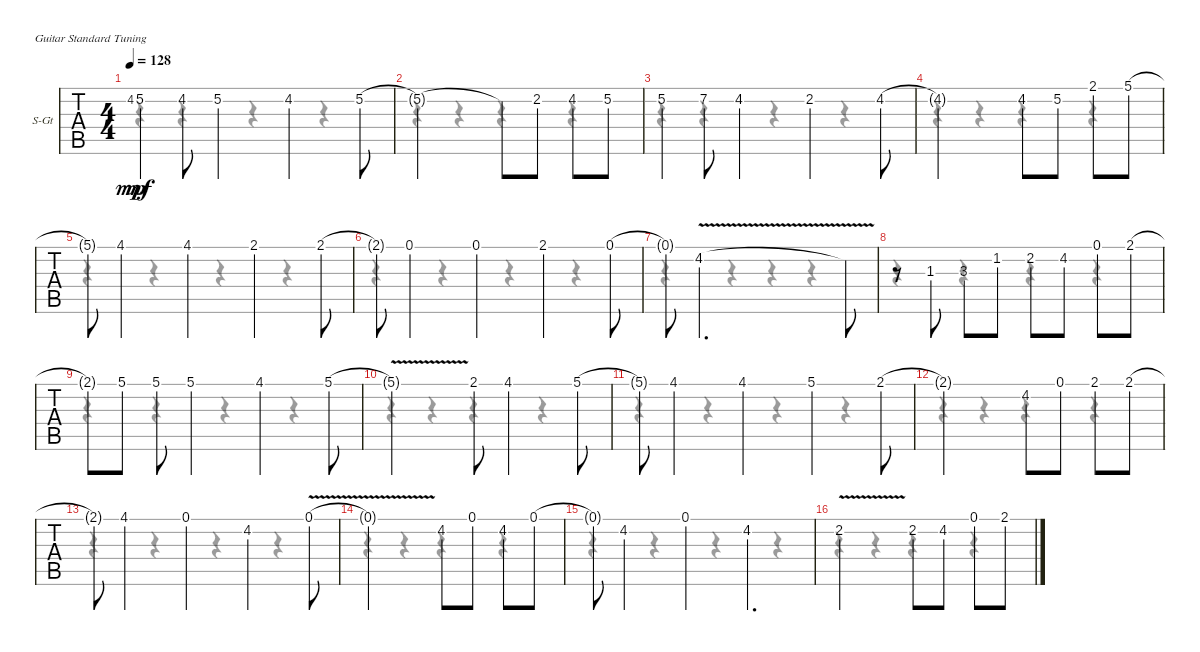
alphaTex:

\bracketExtendMode groupsimilarinstruments
\firstSystemTrackNameOrientation horizontal
\otherSystemsTrackNameOrientation horizontal
\track ("Steel Guitar" "S-Gt") {solo instrument acousticguitarsteel}
\staff {tabs}
\tuning (E4 B3 G3 D3 A2 E2)
\voice
\ts (4 4)
\tempo 128
\clef g2
\ks c
4.2.8{gr dy mp} 5.2.4{dy mf} 4.2.8 5.2.4 4.2.4 5.2.8 |
5.2{t}.2 5.2{t}.8 2.2.8 4.2.8 5.2.8 |
5.2.4 7.2.8 4.2.4 2.2.4 4.2.8 |
4.2{t}.2 4.2.8 5.2.8 2.1.8 5.1.8 |
5.1{t}.8 4.1.4 4.1.4 2.1.4 2.1.8 |
2.1{t}.8 0.1.4 0.1.4 2.1.4 0.1.8 |
0.1{t}.8 4.2{v}.2{d} 4.2{v t}.8 |
r.8 1.3.8 3.3.8 1.2.8 2.2.8 4.2.8 0.1.8 2.1.8 |
2.1{t}.8 5.1.8 5.1.8 5.1.4 4.1.4 5.1.8 |
5.1{v t}.2 2.1.8 4.1.4 5.1.8 |
5.1{t}.8 4.1.4 4.1.4 5.1.4 2.1.8 |
2.1{t}.2 4.2.8 0.1.8 2.1.8 2.1.8 |
2.1{t}.8 4.1.4 0.1.4 4.2.4 0.1{v}.8 |
0.1{v t}.2 4.2.8 0.1.8 4.2.8 0.1.8 |
0.1{t}.8 4.2.4 0.1.4 4.2.4{d} |
2.2{v}.2 2.2.8 4.2.8 0.1.8 2.1.8
\voice
\clef g2
\ottava regular
\simile none
\ks c
r.4{dy mf} r.4 r.4 r.4 |
r.4 r.4 r.4 r.4 |
r.4 r.4 r.4 r.4 |
r.4 r.4 r.4 r.4 |
r.4 r.4 r.4 r.4 |
r.4 r.4 r.4 r.4 |
r.4 r.4 r.4 r.4 |
r.4 r.4 r.4 r.4 |
r.4 r.4 r.4 r.4 |
r.4 r.4 r.4 r.4 |
r.4 r.4 r.4 r.4 |
r.4 r.4 r.4 r.4 |
r.4 r.4 r.4 r.4 |
r.4 r.4 r.4 r.4 |
r.4 r.4 r.4 r.4 |
r.4 r.4 r.4 r.4
